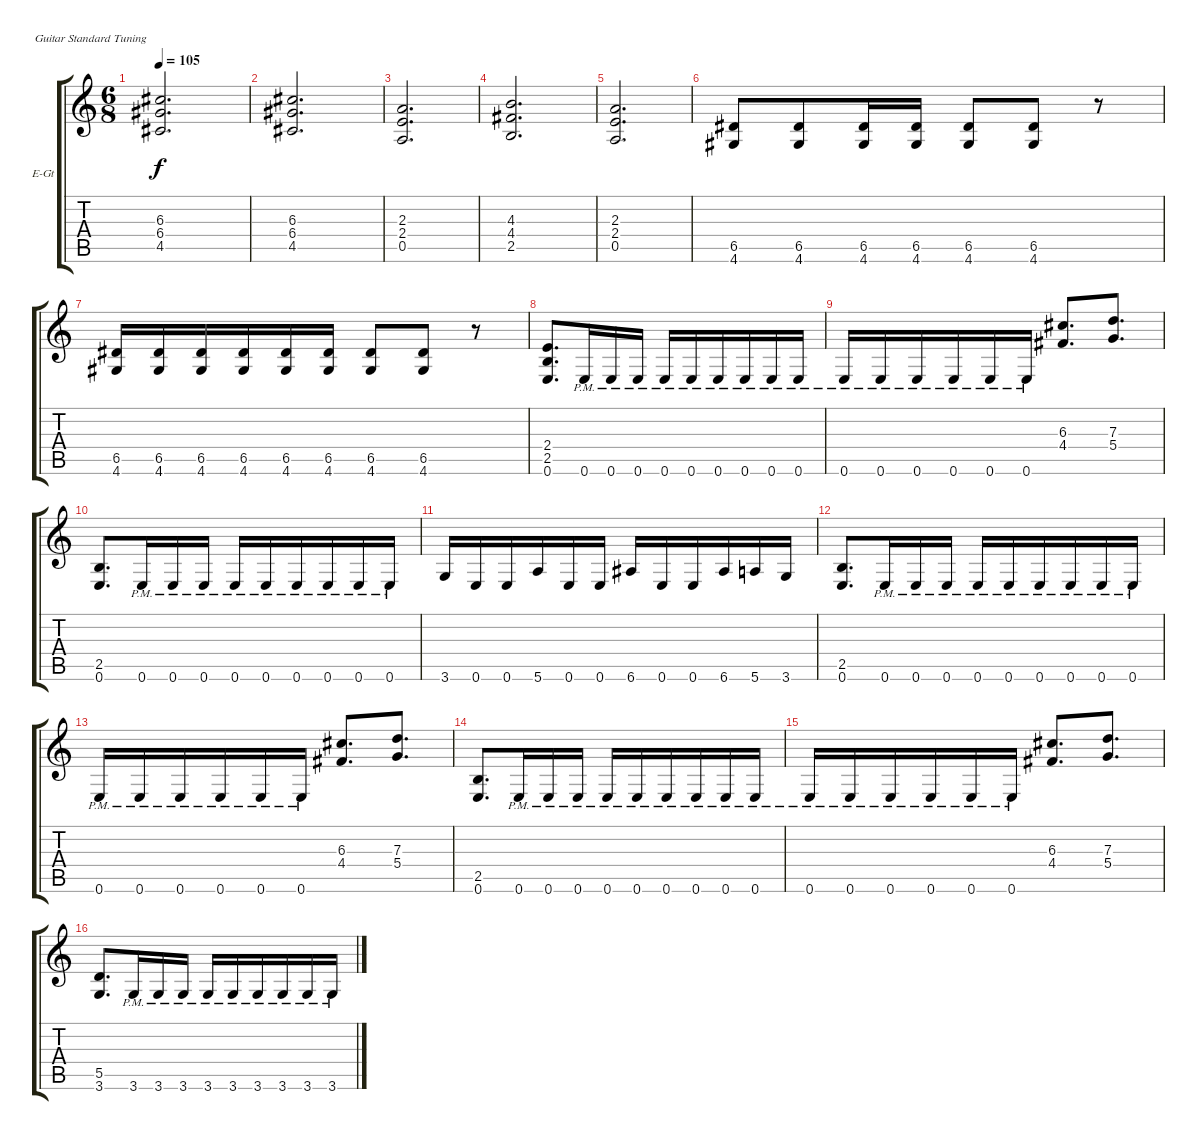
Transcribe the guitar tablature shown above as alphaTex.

\defaultSystemsLayout 4
\bracketExtendMode groupsimilarinstruments
\firstSystemTrackNameOrientation horizontal
\otherSystemsTrackNameOrientation horizontal
\track ("Herman Frank" "E-Gt") {instrument distortionguitar}
\staff {score tabs}
\tuning (E4 B3 G3 D3 A2 E2)
\ts (6 8)
\tempo 105
\clef g2
\ks c
(6.3 6.4 4.5).2{d dy f} |
(6.3 6.4 4.5).2{d} |
(2.3 2.4 0.5).2{d} |
(4.3 4.4 2.5).2{d} |
(2.3 2.4 0.5).2{d} |
(6.5 4.6).8 (6.5 4.6).8 (6.5 4.6).16 (6.5 4.6).16 (6.5 4.6).8 (6.5 4.6).8 r.8 |
(6.5 4.6).16 (6.5 4.6).16 (6.5 4.6).16 (6.5 4.6).16 (6.5 4.6).16 (6.5 4.6).16 (6.5 4.6).8 (6.5 4.6).8 r.8 |
(2.4 2.5 0.6).8{d} 0.6{pm}.16 0.6{pm}.16 0.6{pm}.16 0.6{pm}.16 0.6{pm}.16 0.6{pm}.16 0.6{pm}.16 0.6{pm}.16 0.6{pm}.16 |
0.6{pm}.16 0.6{pm}.16 0.6{pm}.16 0.6{pm}.16 0.6{pm}.16 0.6{pm}.16 (4.4 6.3).8{d} (7.3 5.4).8{d} |
(2.5 0.6).8{d} 0.6{pm}.16 0.6{pm}.16 0.6{pm}.16 0.6{pm}.16 0.6{pm}.16 0.6{pm}.16 0.6{pm}.16 0.6{pm}.16 0.6{pm}.16 |
3.6.16 0.6.16 0.6.16 5.6.16 0.6.16 0.6.16 6.6.16 0.6.16 0.6.16 6.6.16 5.6.16 3.6.16 |
(2.5 0.6).8{d} 0.6{pm}.16 0.6{pm}.16 0.6{pm}.16 0.6{pm}.16 0.6{pm}.16 0.6{pm}.16 0.6{pm}.16 0.6{pm}.16 0.6{pm}.16 |
0.6{pm}.16 0.6{pm}.16 0.6{pm}.16 0.6{pm}.16 0.6{pm}.16 0.6{pm}.16 (4.4 6.3).8{d} (7.3 5.4).8{d} |
(2.5 0.6).8{d} 0.6{pm}.16 0.6{pm}.16 0.6{pm}.16 0.6{pm}.16 0.6{pm}.16 0.6{pm}.16 0.6{pm}.16 0.6{pm}.16 0.6{pm}.16 |
0.6{pm}.16 0.6{pm}.16 0.6{pm}.16 0.6{pm}.16 0.6{pm}.16 0.6{pm}.16 (4.4 6.3).8{d} (7.3 5.4).8{d} |
(5.5 3.6).8{d} 3.6{pm}.16 3.6{pm}.16 3.6{pm}.16 3.6{pm}.16 3.6{pm}.16 3.6{pm}.16 3.6{pm}.16 3.6{pm}.16 3.6{pm}.16
